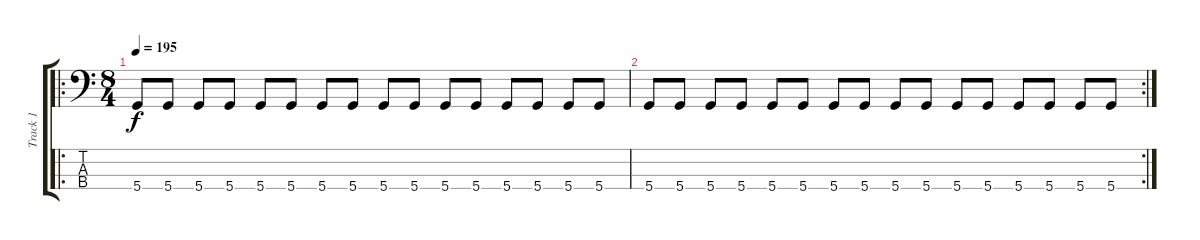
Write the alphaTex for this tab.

\track ("Track 1" "Track 1") {instrument electricbasspick}
\staff {score tabs}
\tuning (G2 D2 A1 D1) {hide}
\ro
\ts (8 4)
\tempo 195
\clef f4
\ks c
5.4.8{dy f} 5.4.8 5.4.8 5.4.8 5.4.8 5.4.8 5.4.8 5.4.8 5.4.8 5.4.8 5.4.8 5.4.8 5.4.8 5.4.8 5.4.8 5.4.8 |
\rc 2
5.4.8 5.4.8 5.4.8 5.4.8 5.4.8 5.4.8 5.4.8 5.4.8 5.4.8 5.4.8 5.4.8 5.4.8 5.4.8 5.4.8 5.4.8 5.4.8
